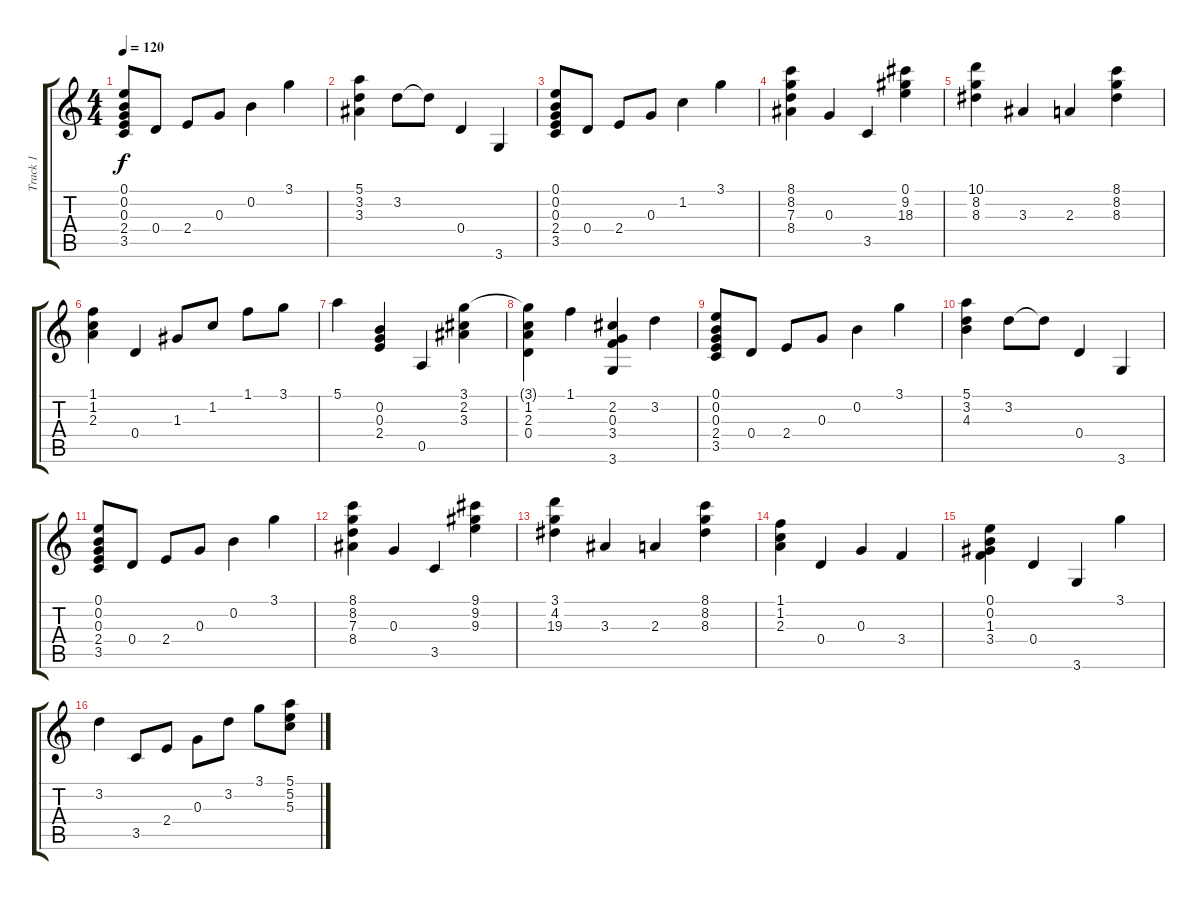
\track ("Track 1" "Track 1") {instrument acousticguitarnylon}
\staff {score tabs}
\tuning (E4 B3 G3 D3 A2 E2) {hide}
\ts (4 4)
\tempo 120
\clef g2
\ks c
(0.1 0.2 0.3 2.4 3.5).8{dy f instrument acousticguitarnylon} 0.4.8 2.4.8 0.3.8 0.2.4 3.1.4 |
(5.1 3.2 3.3).4 3.2.8 3.2{t}.8 0.4.4 3.6.4 |
(0.1 0.2 0.3 2.4 3.5).8 0.4.8 2.4.8 0.3.8 1.2.4 3.1.4 |
(8.1 8.2 7.3 8.4).4 0.3.4 3.5.4 (0.1 9.2 18.3).4 |
(10.1 8.2 8.3).4 3.3.4 2.3.4 (8.1 8.2 8.3).4 |
(1.1 1.2 2.3).4 0.4.4 1.3.8 1.2.8 1.1.8 3.1.8 |
5.1.4 (0.2 0.3 2.4).4 0.5.4 (3.1 2.2 3.3).4 |
(3.1{t} 1.2 2.3 0.4).4 1.1.4 (2.2 0.3 3.4 3.6).4 3.2.4 |
(0.1 0.2 0.3 2.4 3.5).8 0.4.8 2.4.8 0.3.8 0.2.4 3.1.4 |
(5.1 3.2 4.3).4 3.2.8 3.2{t}.8 0.4.4 3.6.4 |
(0.1 0.2 0.3 2.4 3.5).8 0.4.8 2.4.8 0.3.8 0.2.4 3.1.4 |
(8.1 8.2 7.3 8.4).4 0.3.4 3.5.4 (9.1 9.2 9.3).4 |
(3.1 4.2 19.3).4 3.3.4 2.3.4 (8.1 8.2 8.3).4 |
(1.1 1.2 2.3).4 0.4.4 0.3.4 3.4.4 |
(0.1 0.2 1.3 3.4).4 0.4.4 3.6.4 3.1.4 |
3.2.4 3.5.8 2.4.8 0.3.8 3.2.8 3.1.8 (5.1 5.2 5.3).8
